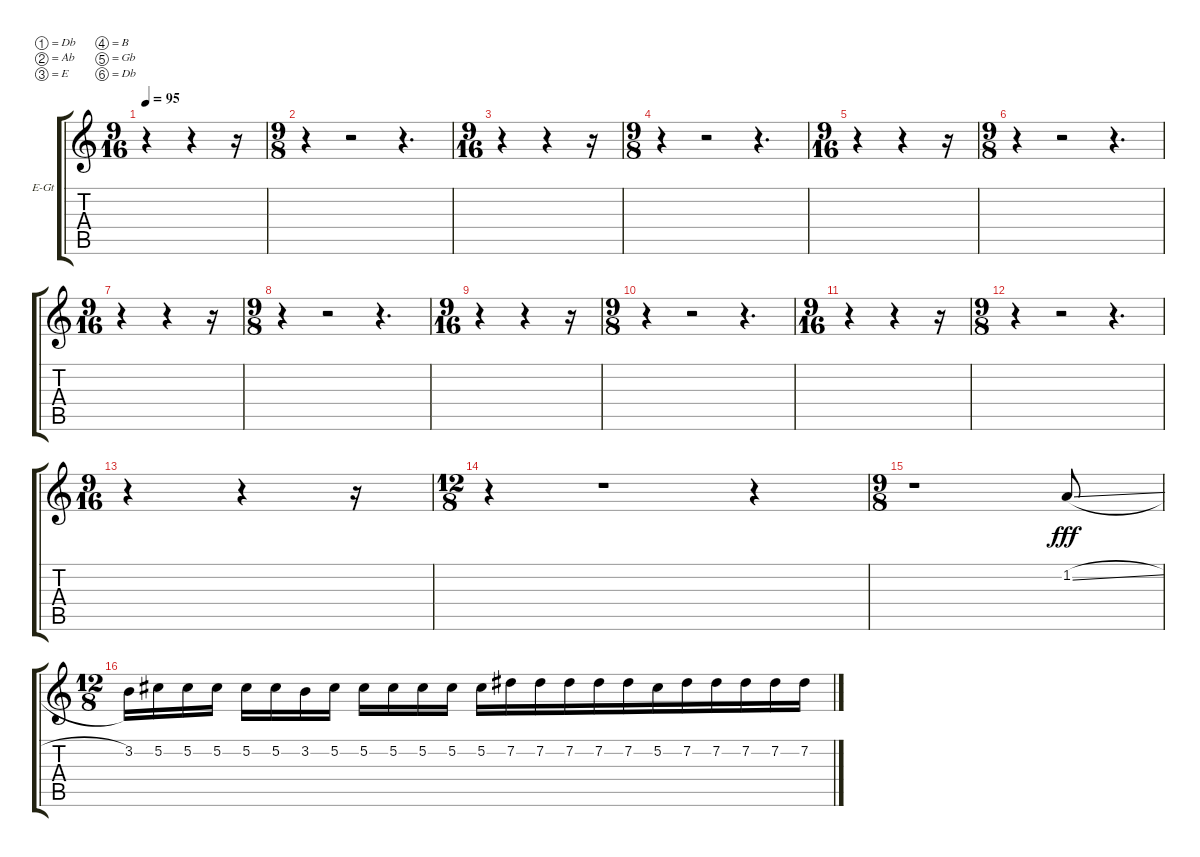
\bracketExtendMode groupsimilarinstruments
\firstSystemTrackNameOrientation horizontal
\otherSystemsTrackNameOrientation horizontal
\track ("Solo Guitar Adv." "E-Gt") {instrument distortionguitar}
\staff {score tabs}
\tuning (Db4 Ab3 E3 B2 Gb2 Db2)
\ts (9 16)
\beaming (8 2 2 2 2)
\tempo 95
\clef g2
\ks c
r.4{dy fff} r.4 r.16 |
\ts (9 8)
\beaming (8 2 2 2 3)
r.4 r.2 r.4{d} |
\ts (9 16)
\beaming (8 2 2 2 2)
r.4 r.4 r.16 |
\ts (9 8)
\beaming (8 2 2 2 3)
r.4 r.2 r.4{d} |
\ts (9 16)
\beaming (8 2 2 2 2)
r.4 r.4 r.16 |
\ts (9 8)
\beaming (8 2 2 2 3)
r.4 r.2 r.4{d} |
\ts (9 16)
\beaming (8 2 2 2 2)
r.4 r.4 r.16 |
\ts (9 8)
\beaming (8 2 2 2 3)
r.4 r.2 r.4{d} |
\ts (9 16)
\beaming (8 2 2 2 2)
r.4 r.4 r.16 |
\ts (9 8)
\beaming (8 2 2 2 3)
r.4 r.2 r.4{d} |
\ts (9 16)
\beaming (8 2 2 2 2)
r.4 r.4 r.16 |
\ts (9 8)
\beaming (8 2 2 2 3)
r.4 r.2 r.4{d} |
\ts (9 16)
\beaming (8 2 2 2 2)
r.4 r.4 r.16 |
\ts (12 8)
\beaming (8 2 2 2 6)
r.4 r.1 r.4 |
\ts (9 8)
\beaming (8 2 2 2 3)
r.1 1.2{sl}.8 |
\ts (12 8)
\beaming (8 2 2 2 6)
3.2.16 5.2.16 5.2.16 5.2.16 5.2.16 5.2.16 3.2.16 5.2.16 5.2.16 5.2.16 5.2.16 5.2.16 5.2.16 7.2.16 7.2.16 7.2.16 7.2.16 7.2.16 5.2.16 7.2.16 7.2.16 7.2.16 7.2.16 7.2.16
